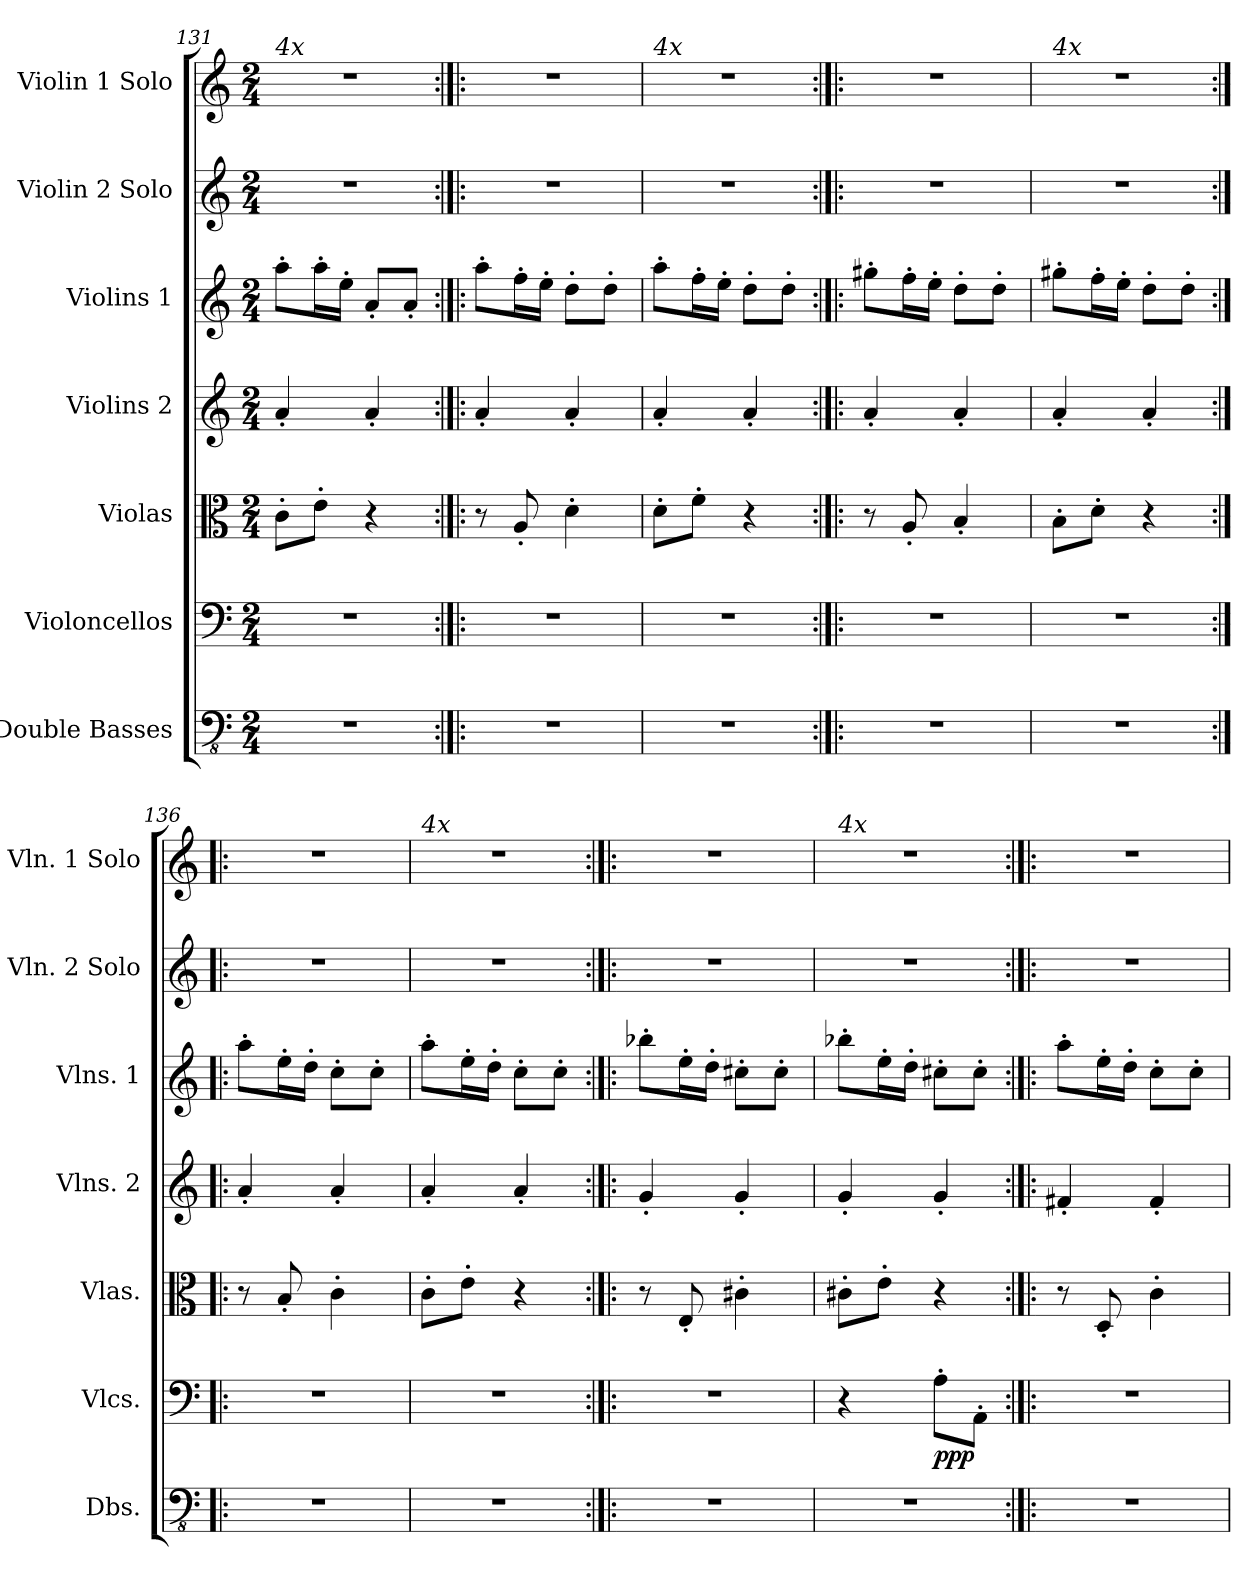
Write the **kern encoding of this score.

**kern	**kern	**dynam	**kern	**kern	**kern	**kern	**kern
*part7	*part6	*part6	*part5	*part4	*part3	*part2	*part1
*staff7	*staff6	*staff6	*staff5	*staff4	*staff3	*staff2	*staff1
*I"Double Basses	*I"Violoncellos	*	*I"Violas	*I"Violins 2	*I"Violins 1	*I"Violin 2 Solo	*I"Violin 1 Solo
*I'Dbs.	*I'Vlcs.	*	*I'Vlas.	*I'Vlns. 2	*I'Vlns. 1	*I'Vln. 2 Solo	*I'Vln. 1 Solo
*clefFv4	*clefF4	*	*clefC3	*clefG2	*clefG2	*clefG2	*clefG2
*k[]	*k[]	*	*k[]	*k[]	*k[]	*k[]	*k[]
*M2/4	*M2/4	*	*M2/4	*M2/4	*M2/4	*M2/4	*M2/4
=131	=131	=131	=131	=131	=131	=131	=131
!	!	!	!	!	!	!	!LO:TX:a:i:t=4x
2r	2r	.	8c'\L	4a'/	8aa'\L	2r	2r
.	.	.	8e'\J	.	16aa'\L	.	.
.	.	.	.	.	16ee'\JJ	.	.
.	.	.	4r	4a'/	8a'/L	.	.
.	.	.	.	.	8a'/J	.	.
=132:|!|:	=132:|!|:	=132:|!|:	=132:|!|:	=132:|!|:	=132:|!|:	=132:|!|:	=132:|!|:
2r	2r	.	8r	4a'/	8aa'\L	2r	2r
.	.	.	8A'/	.	16ff'\L	.	.
.	.	.	.	.	16ee'\JJ	.	.
.	.	.	4d'\	4a'/	8dd'\L	.	.
.	.	.	.	.	8dd'\J	.	.
=133	=133	=133	=133	=133	=133	=133	=133
!	!	!	!	!	!	!	!LO:TX:a:i:t=4x
2r	2r	.	8d'\L	4a'/	8aa'\L	2r	2r
.	.	.	8f'\J	.	16ff'\L	.	.
.	.	.	.	.	16ee'\JJ	.	.
.	.	.	4r	4a'/	8dd'\L	.	.
.	.	.	.	.	8dd'\J	.	.
=134:|!|:	=134:|!|:	=134:|!|:	=134:|!|:	=134:|!|:	=134:|!|:	=134:|!|:	=134:|!|:
2r	2r	.	8r	4a'/	8gg#X'\L	2r	2r
.	.	.	8A'/	.	16ff'\L	.	.
.	.	.	.	.	16ee'\JJ	.	.
.	.	.	4B'/	4a'/	8dd'\L	.	.
.	.	.	.	.	8dd'\J	.	.
=135	=135	=135	=135	=135	=135	=135	=135
!	!	!	!	!	!	!	!LO:TX:a:i:t=4x
2r	2r	.	8B'\L	4a'/	8gg#X'\L	2r	2r
.	.	.	8d'\J	.	16ff'\L	.	.
.	.	.	.	.	16ee'\JJ	.	.
.	.	.	4r	4a'/	8dd'\L	.	.
.	.	.	.	.	8dd'\J	.	.
=136:|!|:	=136:|!|:	=136:|!|:	=136:|!|:	=136:|!|:	=136:|!|:	=136:|!|:	=136:|!|:
2r	2r	.	8r	4a'/	8aa'\L	2r	2r
.	.	.	8B'/	.	16ee'\L	.	.
.	.	.	.	.	16dd'\JJ	.	.
.	.	.	4c'\	4a'/	8cc'\L	.	.
.	.	.	.	.	8cc'\J	.	.
=137	=137	=137	=137	=137	=137	=137	=137
!	!	!	!	!	!	!	!LO:TX:a:i:t=4x
2r	2r	.	8c'\L	4a'/	8aa'\L	2r	2r
.	.	.	8e'\J	.	16ee'\L	.	.
.	.	.	.	.	16dd'\JJ	.	.
.	.	.	4r	4a'/	8cc'\L	.	.
.	.	.	.	.	8cc'\J	.	.
!!LO:PB:g=z
=138:|!|:	=138:|!|:	=138:|!|:	=138:|!|:	=138:|!|:	=138:|!|:	=138:|!|:	=138:|!|:
2r	2r	.	8r	4g'/	8bb-X'\L	2r	2r
.	.	.	8E'/	.	16ee'\L	.	.
.	.	.	.	.	16dd'\JJ	.	.
.	.	.	4c#X'\	4g'/	8cc#X'\L	.	.
.	.	.	.	.	8cc#'\J	.	.
=139	=139	=139	=139	=139	=139	=139	=139
!	!	!	!	!	!	!	!LO:TX:a:i:t=4x
2r	4r	.	8c#X'\L	4g'/	8bb-X'\L	2r	2r
.	.	.	8e'\J	.	16ee'\L	.	.
.	.	.	.	.	16dd'\JJ	.	.
!	!	!LO:DY:b	!	!	!	!	!
.	8A'\L	ppp	4r	4g'/	8cc#X'\L	.	.
.	8AA'\J	.	.	.	8cc#'\J	.	.
=140:|!|:	=140:|!|:	=140:|!|:	=140:|!|:	=140:|!|:	=140:|!|:	=140:|!|:	=140:|!|:
2r	2r	.	8r	4f#X'/	8aa'\L	2r	2r
.	.	.	8D'/	.	16ee'\L	.	.
.	.	.	.	.	16dd'\JJ	.	.
.	.	.	4c'\	4f#'/	8cc'\L	.	.
.	.	.	.	.	8cc'\J	.	.
=	=	=	=	=	=	=	=
*-	*-	*-	*-	*-	*-	*-	*-
